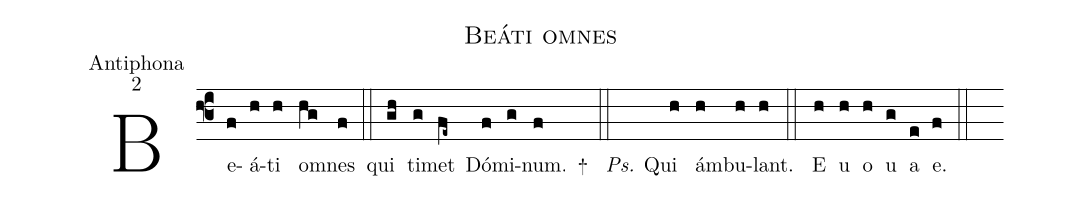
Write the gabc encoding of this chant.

name:Beáti omnes;
office-part:Antiphona;
mode:2;
%%
(f3) Be(f)á(h)ti(h) o(hg)mnes(f) (::) qui(gh) ti(g)met(fe~) Dó(f)mi(g)num.(f) <sp>+</sp> (::)
<i>Ps.</i> Qu{i}(h)  ám(h)bu(h)lant.(h) (::)
<eu> E(h) u(h) o(h) u(g) a(e) e.(f) </eu>(::)
